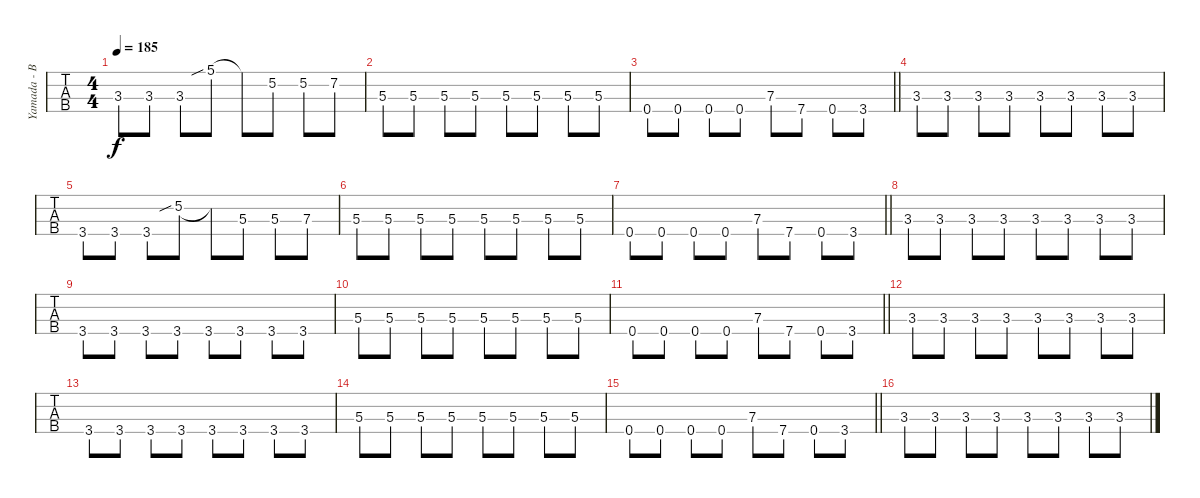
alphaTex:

\track ("Yamada - Bass" "Yamada - B") {instrument electricbasspick}
\staff {tabs}
\tuning (G2 D2 A1 E1) {hide}
\ts (4 4)
\tempo 185
\clef f4
\ks c
3.3.8{dy f} 3.3.8 3.3.8 5.1{sib}.8 5.1{t}.8 5.2.8 5.2.8 7.2.8 |
5.3.8 5.3.8 5.3.8 5.3.8 5.3.8 5.3.8 5.3.8 5.3.8 |
\barLineRight lightlight
0.4.8 0.4.8 0.4.8 0.4.8 7.3.8 7.4.8 0.4.8 3.4.8 |
3.3.8 3.3.8 3.3.8 3.3.8 3.3.8 3.3.8 3.3.8 3.3.8 |
3.4.8 3.4.8 3.4.8 5.2{sib}.8 5.2{t}.8 5.3.8 5.3.8 7.3.8 |
5.3.8 5.3.8 5.3.8 5.3.8 5.3.8 5.3.8 5.3.8 5.3.8 |
\barLineRight lightlight
0.4.8 0.4.8 0.4.8 0.4.8 7.3.8 7.4.8 0.4.8 3.4.8 |
3.3.8 3.3.8 3.3.8 3.3.8 3.3.8 3.3.8 3.3.8 3.3.8 |
3.4.8 3.4.8 3.4.8 3.4.8 3.4.8 3.4.8 3.4.8 3.4.8 |
5.3.8 5.3.8 5.3.8 5.3.8 5.3.8 5.3.8 5.3.8 5.3.8 |
\barLineRight lightlight
0.4.8 0.4.8 0.4.8 0.4.8 7.3.8 7.4.8 0.4.8 3.4.8 |
3.3.8 3.3.8 3.3.8 3.3.8 3.3.8 3.3.8 3.3.8 3.3.8 |
3.4.8 3.4.8 3.4.8 3.4.8 3.4.8 3.4.8 3.4.8 3.4.8 |
5.3.8 5.3.8 5.3.8 5.3.8 5.3.8 5.3.8 5.3.8 5.3.8 |
\barLineRight lightlight
0.4.8 0.4.8 0.4.8 0.4.8 7.3.8 7.4.8 0.4.8 3.4.8 |
3.3.8 3.3.8 3.3.8 3.3.8 3.3.8 3.3.8 3.3.8 3.3.8
